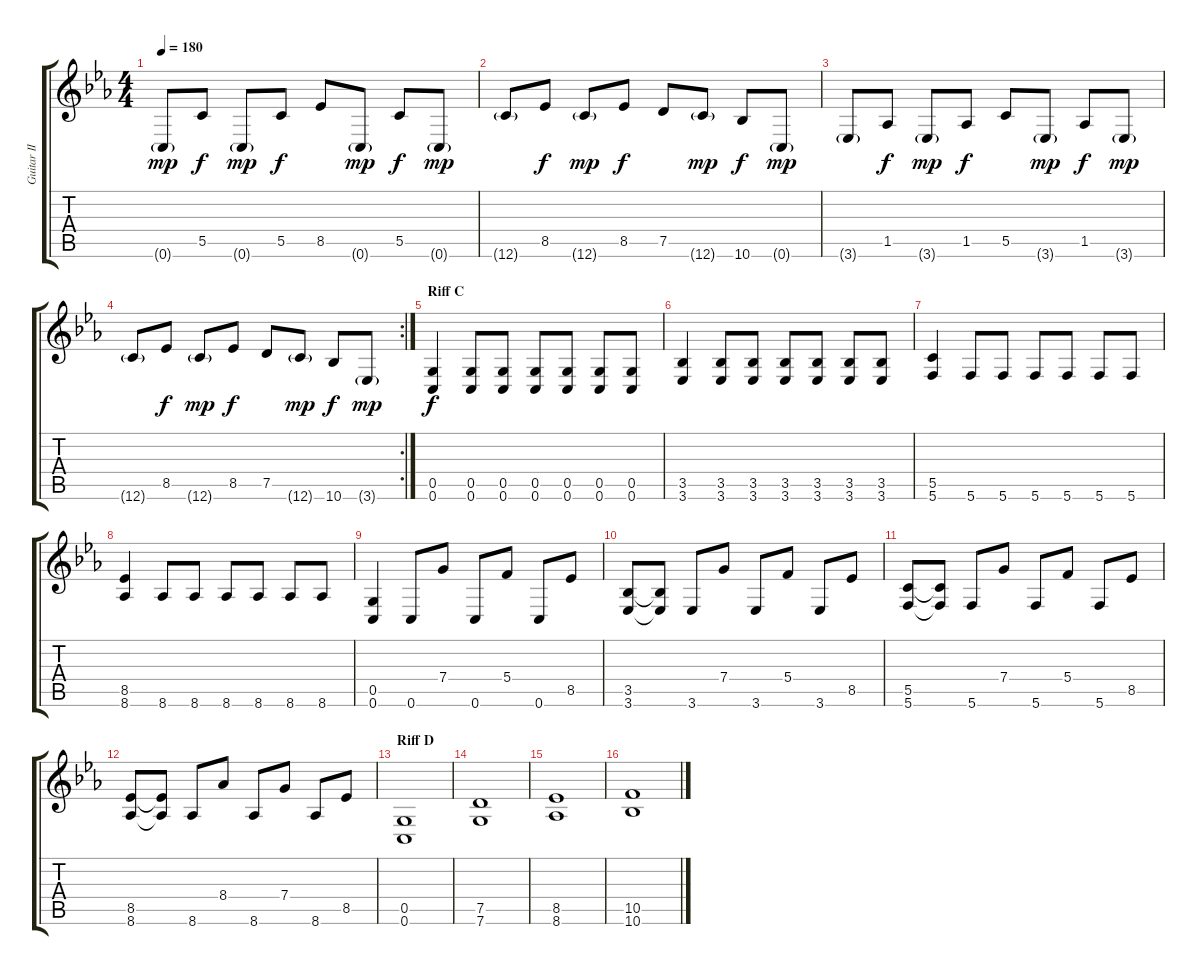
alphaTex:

\track ("Guitar II" "Guitar II") {instrument distortionguitar}
\staff {score tabs}
\tuning (D4 A3 F3 C3 G2 C2) {hide}
\ts (4 4)
\tempo 180
\clef g2
\ks cminor
0.6{g}.8{dy mp} 5.5.8{dy f} 0.6{g}.8{dy mp} 5.5.8{dy f} 8.5.8 0.6{g}.8{dy mp} 5.5.8{dy f} 0.6{g}.8{dy mp} |
12.6{g}.8 8.5.8{dy f} 12.6{g}.8{dy mp} 8.5.8{dy f} 7.5.8 12.6{g}.8{dy mp} 10.6.8{dy f} 0.6{g}.8{dy mp} |
3.6{g}.8 1.5.8{dy f} 3.6{g}.8{dy mp} 1.5.8{dy f} 5.5.8 3.6{g}.8{dy mp} 1.5.8{dy f} 3.6{g}.8{dy mp} |
\rc 2
12.6{g}.8 8.5.8{dy f} 12.6{g}.8{dy mp} 8.5.8{dy f} 7.5.8 12.6{g}.8{dy mp} 10.6.8{dy f} 3.6{g}.8{dy mp} |
\section ("" "Riff C")
(0.5 0.6).4{dy f volume 10} (0.5 0.6).8 (0.5 0.6).8 (0.5 0.6).8 (0.5 0.6).8 (0.5 0.6).8 (0.5 0.6).8 |
(3.5 3.6).4 (3.5 3.6).8 (3.5 3.6).8 (3.5 3.6).8 (3.5 3.6).8 (3.5 3.6).8 (3.5 3.6).8 |
(5.5 5.6).4 5.6.8 5.6.8 5.6.8 5.6.8 5.6.8 5.6.8 |
(8.5 8.6).4 8.6.8 8.6.8 8.6.8 8.6.8 8.6.8 8.6.8 |
(0.5 0.6).4 0.6.8 7.4.8 0.6.8 5.4.8 0.6.8 8.5.8 |
(3.5 3.6).8 (3.5{t} 3.6{t}).8 3.6.8 7.4.8 3.6.8 5.4.8 3.6.8 8.5.8 |
(5.5 5.6).8 (5.5{t} 5.6{t}).8 5.6.8 7.4.8 5.6.8 5.4.8 5.6.8 8.5.8 |
(8.5 8.6).8 (8.5{t} 8.6{t}).8 8.6.8 8.4.8 8.6.8 7.4.8 8.6.8 8.5.8 |
\section ("" "Riff D")
(0.5 0.6).1 |
(7.5 7.6).1 |
(8.5 8.6).1 |
(10.5 10.6).1
